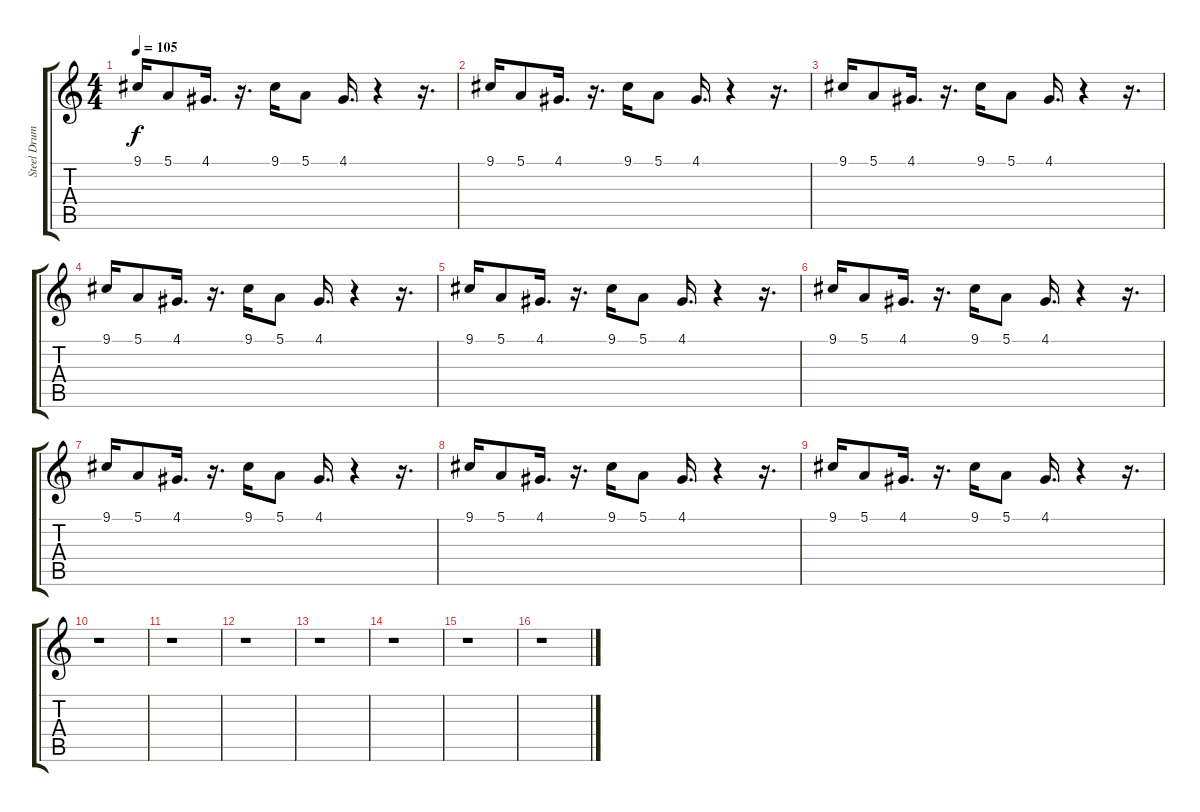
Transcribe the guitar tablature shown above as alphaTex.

\track ("Steel Drums" "Steel Drum") {instrument steeldrums}
\staff {score tabs}
\tuning (E4 B3 G3 D3 A2 E2) {hide}
\ts (4 4)
\tempo 105
\clef g2
\ks c
9.1.16{dy f} 5.1.8 4.1.16{d} r.16{d} 9.1.16 5.1.8 4.1.16{d} r.4 r.16{d} |
9.1.16 5.1.8 4.1.16{d} r.16{d} 9.1.16 5.1.8 4.1.16{d} r.4 r.16{d} |
9.1.16 5.1.8 4.1.16{d} r.16{d} 9.1.16 5.1.8 4.1.16{d} r.4 r.16{d} |
9.1.16 5.1.8 4.1.16{d} r.16{d} 9.1.16 5.1.8 4.1.16{d} r.4 r.16{d} |
9.1.16 5.1.8 4.1.16{d} r.16{d} 9.1.16 5.1.8 4.1.16{d} r.4 r.16{d} |
9.1.16 5.1.8 4.1.16{d} r.16{d} 9.1.16 5.1.8 4.1.16{d} r.4 r.16{d} |
9.1.16 5.1.8 4.1.16{d} r.16{d} 9.1.16 5.1.8 4.1.16{d} r.4 r.16{d} |
9.1.16 5.1.8 4.1.16{d} r.16{d} 9.1.16 5.1.8 4.1.16{d} r.4 r.16{d} |
9.1.16 5.1.8 4.1.16{d} r.16{d} 9.1.16 5.1.8 4.1.16{d} r.4 r.16{d} |
r.1 |
r.1 |
r.1 |
r.1 |
r.1 |
r.1 |
r.1
